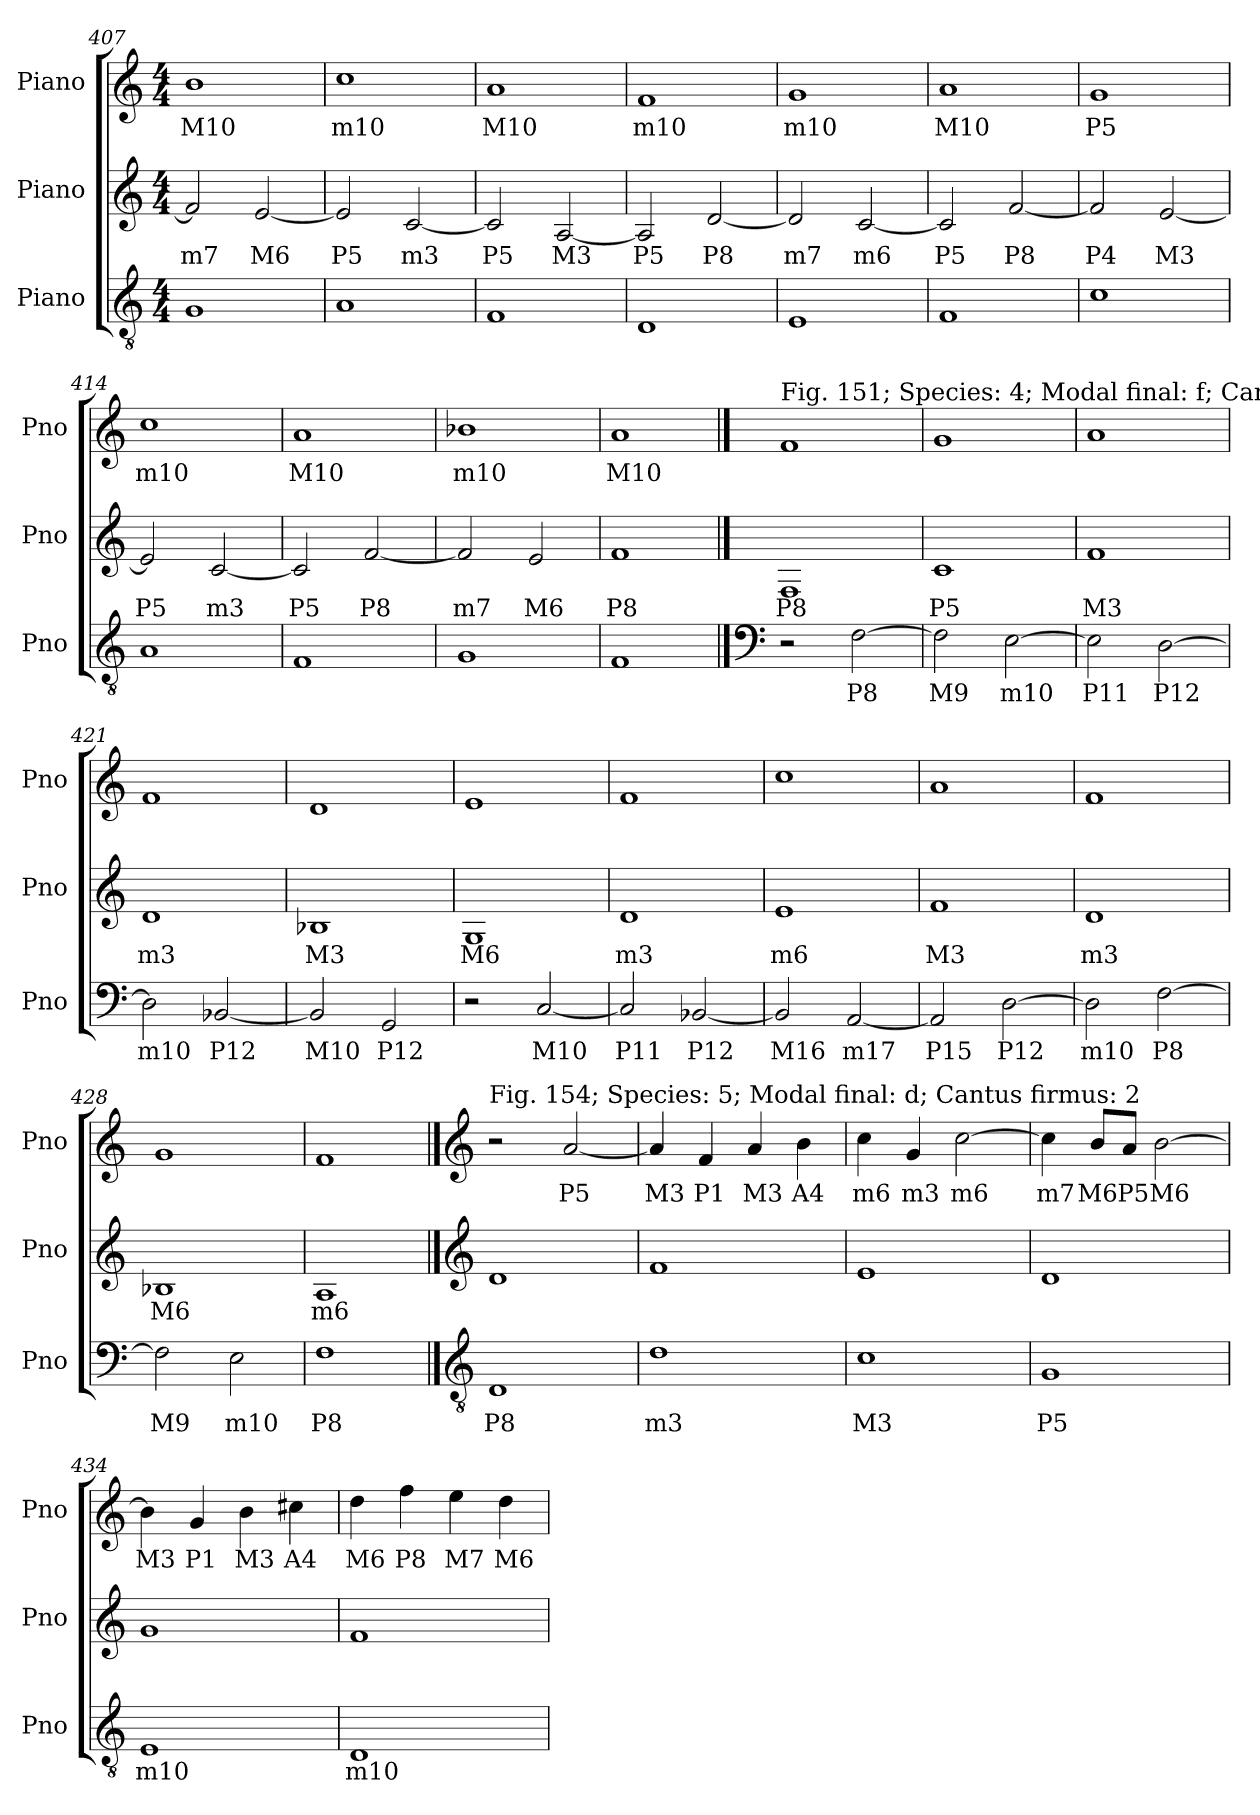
**kern	**text	**kern	**text	**kern	**text
*part3	*part3	*part2	*part2	*part1	*part1
*staff3	*staff3	*staff2	*staff2	*staff1	*staff1
*I"Piano	*	*I"Piano	*	*I"Piano	*
*I'Pno	*	*I'Pno	*	*I'Pno	*
*clefGv2	*	*clefG2	*	*clefG2	*
*k[]	*	*k[]	*	*k[]	*
*M4/4	*	*M4/4	*	*M4/4	*
=407	=407	=407	=407	=407	=407
!	!	!	!LO:LY:b	!	!LO:LY:b
1G	.	2f/]	m7	1b	M10
!	!	!	!LO:LY:b	!	!
.	.	[2e/	M6	.	.
=408	=408	=408	=408	=408	=408
!	!	!	!LO:LY:b	!	!LO:LY:b
1A	.	2e/]	P5	1cc	m10
!	!	!	!LO:LY:b	!	!
.	.	[2c/	m3	.	.
=409	=409	=409	=409	=409	=409
!	!	!	!LO:LY:b	!	!LO:LY:b
1F	.	2c/]	P5	1a	M10
!	!	!	!LO:LY:b	!	!
.	.	[2A/	M3	.	.
=410	=410	=410	=410	=410	=410
!	!	!	!LO:LY:b	!	!LO:LY:b
1D	.	2A/]	P5	1f	m10
!	!	!	!LO:LY:b	!	!
.	.	[2d/	P8	.	.
=411	=411	=411	=411	=411	=411
!	!	!	!LO:LY:b	!	!LO:LY:b
1E	.	2d/]	m7	1g	m10
!	!	!	!LO:LY:b	!	!
.	.	[2c/	m6	.	.
=412	=412	=412	=412	=412	=412
!	!	!	!LO:LY:b	!	!LO:LY:b
1F	.	2c/]	P5	1a	M10
!	!	!	!LO:LY:b	!	!
.	.	[2f/	P8	.	.
!!LO:LB:g=z
=413	=413	=413	=413	=413	=413
!	!	!	!LO:LY:b	!	!LO:LY:b
1c	.	2f/]	P4	1g	P5
!	!	!	!LO:LY:b	!	!
.	.	[2e/	M3	.	.
=414	=414	=414	=414	=414	=414
!	!	!	!LO:LY:b	!	!LO:LY:b
1A	.	2e/]	P5	1cc	m10
!	!	!	!LO:LY:b	!	!
.	.	[2c/	m3	.	.
=415	=415	=415	=415	=415	=415
!	!	!	!LO:LY:b	!	!LO:LY:b
1F	.	2c/]	P5	1a	M10
!	!	!	!LO:LY:b	!	!
.	.	[2f/	P8	.	.
=416	=416	=416	=416	=416	=416
!	!	!	!LO:LY:b	!	!LO:LY:b
1G	.	2f/]	m7	1b-X	m10
!	!	!	!LO:LY:b	!	!
.	.	2e/	M6	.	.
=417	=417	=417	=417	=417	=417
!	!	!	!LO:LY:b	!	!LO:LY:b
1F	.	1f	P8	1a	M10
!!LO:PB:g=z
==418	==418	==418	==418	==418	==418
*clefF4	*	*	*	*	*
!	!	!	!	!LO:TX:a:t=Fig. 151; Species&colon; 4; Modal final&colon; f; Cantus firmus&colon; 1	!
!	!	!	!LO:LY:b	!	!
2r	.	1F	P8	1f	.
!	!LO:LY:b	!	!	!	!
[2F\	P8	.	.	.	.
=419	=419	=419	=419	=419	=419
!	!LO:LY:b	!	!LO:LY:b	!	!
2F\]	M9	1c	P5	1g	.
!	!LO:LY:b	!	!	!	!
[2E\	m10	.	.	.	.
=420	=420	=420	=420	=420	=420
!	!LO:LY:b	!	!LO:LY:b	!	!
2E\]	P11	1f	M3	1a	.
!	!LO:LY:b	!	!	!	!
[2D\	P12	.	.	.	.
=421	=421	=421	=421	=421	=421
!	!LO:LY:b	!	!LO:LY:b	!	!
2D\]	m10	1d	m3	1f	.
!	!LO:LY:b	!	!	!	!
[2BB-X/	P12	.	.	.	.
=422	=422	=422	=422	=422	=422
!	!LO:LY:b	!	!LO:LY:b	!	!
2BB-/]	M10	1B-X	M3	1d	.
!	!LO:LY:b	!	!	!	!
2GG/	P12	.	.	.	.
=423	=423	=423	=423	=423	=423
!	!	!	!LO:LY:b	!	!
2r	.	1G	M6	1e	.
!	!LO:LY:b	!	!	!	!
[2C/	M10	.	.	.	.
!!LO:LB:g=z
=424	=424	=424	=424	=424	=424
!	!LO:LY:b	!	!LO:LY:b	!	!
2C/]	P11	1d	m3	1f	.
!	!LO:LY:b	!	!	!	!
[2BB-X/	P12	.	.	.	.
=425	=425	=425	=425	=425	=425
!	!LO:LY:b	!	!LO:LY:b	!	!
2BB-/]	M16	1e	m6	1cc	.
!	!LO:LY:b	!	!	!	!
[2AA/	m17	.	.	.	.
=426	=426	=426	=426	=426	=426
!	!LO:LY:b	!	!LO:LY:b	!	!
2AA/]	P15	1f	M3	1a	.
!	!LO:LY:b	!	!	!	!
[2D\	P12	.	.	.	.
=427	=427	=427	=427	=427	=427
!	!LO:LY:b	!	!LO:LY:b	!	!
2D\]	m10	1d	m3	1f	.
!	!LO:LY:b	!	!	!	!
[2F\	P8	.	.	.	.
=428	=428	=428	=428	=428	=428
!	!LO:LY:b	!	!LO:LY:b	!	!
2F\]	M9	1B-X	M6	1g	.
!	!LO:LY:b	!	!	!	!
2E\	m10	.	.	.	.
=429	=429	=429	=429	=429	=429
!	!LO:LY:b	!	!LO:LY:b	!	!
1F	P8	1A	m6	1f	.
!!LO:PB:g=z
==430	==430	==430	==430	==430	==430
*clefGv2	*	*clefG2	*	*clefG2	*
!	!	!	!	!LO:TX:a:t=Fig. 154; Species&colon; 5; Modal final&colon; d; Cantus firmus&colon; 2	!
!	!LO:LY:b	!	!	!	!
1D	P8	1d	.	2r	.
!	!	!	!	!	!LO:LY:b
.	.	.	.	[2a/	P5
=431	=431	=431	=431	=431	=431
!	!LO:LY:b	!	!	!	!LO:LY:b
1d	m3	1f	.	4a/]	M3
!	!	!	!	!	!LO:LY:b
.	.	.	.	4f/	P1
!	!	!	!	!	!LO:LY:b
.	.	.	.	4a/	M3
!	!	!	!	!	!LO:LY:b
.	.	.	.	4b\	A4
=432	=432	=432	=432	=432	=432
!	!LO:LY:b	!	!	!	!LO:LY:b
1c	M3	1e	.	4cc\	m6
!	!	!	!	!	!LO:LY:b
.	.	.	.	4g/	m3
!	!	!	!	!	!LO:LY:b
.	.	.	.	[2cc\	m6
=433	=433	=433	=433	=433	=433
!	!LO:LY:b	!	!	!	!LO:LY:b
1G	P5	1d	.	4cc\]	m7
!	!	!	!	!	!LO:LY:b
.	.	.	.	8b/L	M6
!	!	!	!	!	!LO:LY:b
.	.	.	.	8a/J	P5
!	!	!	!	!	!LO:LY:b
.	.	.	.	[2b\	M6
=434	=434	=434	=434	=434	=434
!	!LO:LY:b	!	!	!	!LO:LY:b
1E	m10	1g	.	4b\]	M3
!	!	!	!	!	!LO:LY:b
.	.	.	.	4g/	P1
!	!	!	!	!	!LO:LY:b
.	.	.	.	4b\	M3
!	!	!	!	!	!LO:LY:b
.	.	.	.	4cc#X\	A4
=435	=435	=435	=435	=435	=435
!	!LO:LY:b	!	!	!	!LO:LY:b
1D	m10	1f	.	4dd\	M6
!	!	!	!	!	!LO:LY:b
.	.	.	.	4ff\	P8
!	!	!	!	!	!LO:LY:b
.	.	.	.	4ee\	M7
!	!	!	!	!	!LO:LY:b
.	.	.	.	4dd\	M6
=	=	=	=	=	=
*-	*-	*-	*-	*-	*-
